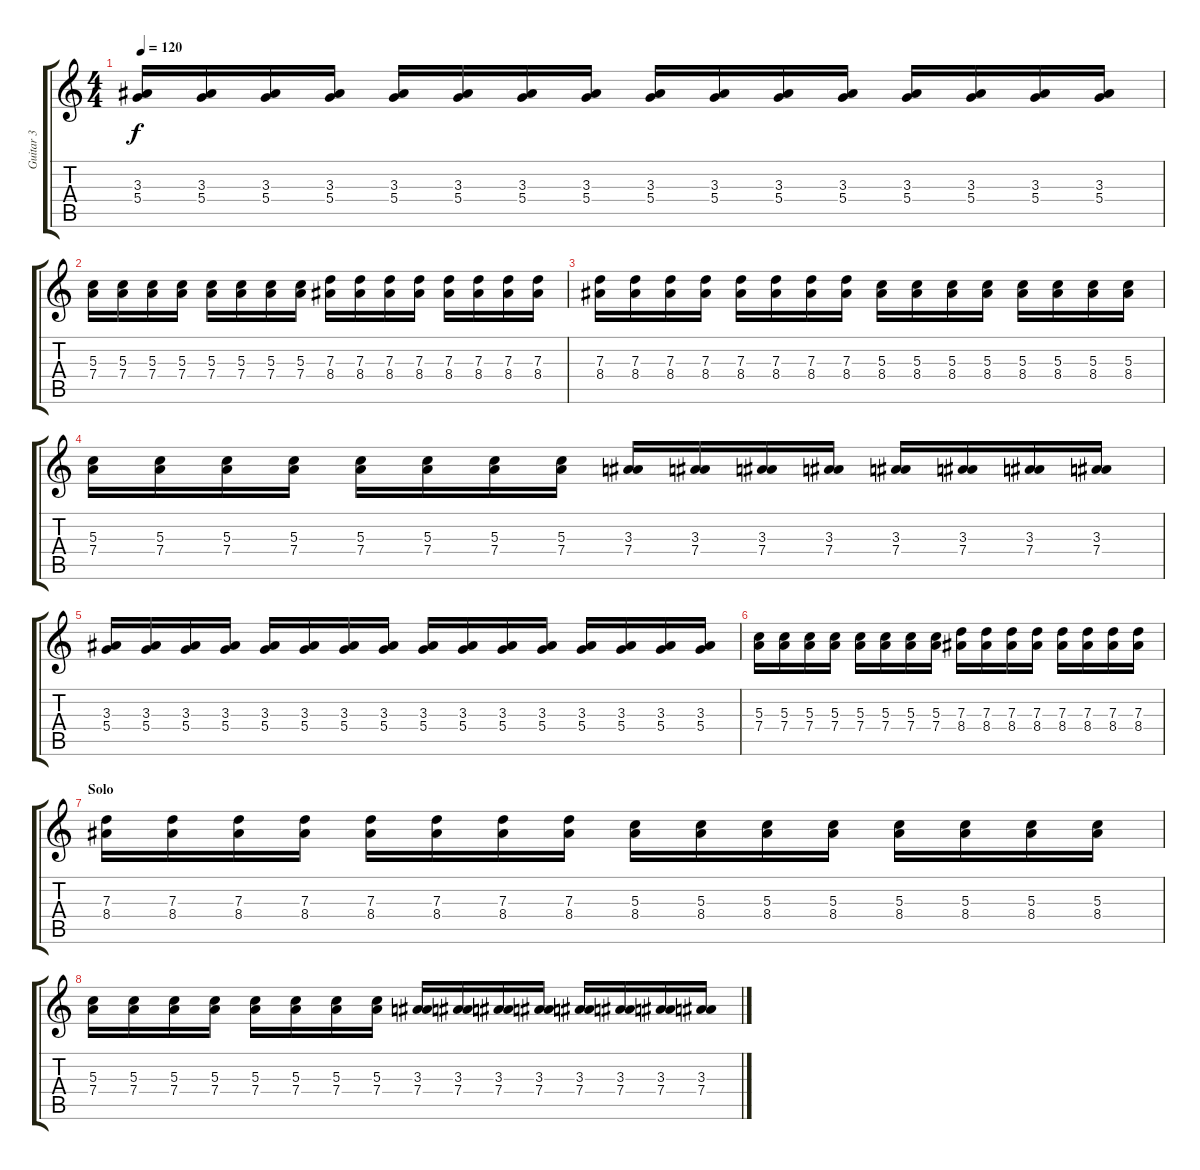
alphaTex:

\track ("Guitar 3" "Guitar 3") {instrument acousticguitarsteel}
\staff {score tabs}
\tuning (E4 B3 G3 D3 A2 E2) {hide}
\ts (4 4)
\tempo 120
\clef g2
\ks c
(3.3 5.4).16{dy f} (3.3 5.4).16 (3.3 5.4).16 (3.3 5.4).16 (3.3 5.4).16 (3.3 5.4).16 (3.3 5.4).16 (3.3 5.4).16 (3.3 5.4).16 (3.3 5.4).16 (3.3 5.4).16 (3.3 5.4).16 (3.3 5.4).16 (3.3 5.4).16 (3.3 5.4).16 (3.3 5.4).16 |
(5.3 7.4).16 (5.3 7.4).16 (5.3 7.4).16 (5.3 7.4).16 (5.3 7.4).16 (5.3 7.4).16 (5.3 7.4).16 (5.3 7.4).16 (7.3 8.4).16 (7.3 8.4).16 (7.3 8.4).16 (7.3 8.4).16 (7.3 8.4).16 (7.3 8.4).16 (7.3 8.4).16 (7.3 8.4).16 |
(7.3 8.4).16 (7.3 8.4).16 (7.3 8.4).16 (7.3 8.4).16 (7.3 8.4).16 (7.3 8.4).16 (7.3 8.4).16 (7.3 8.4).16 (5.3 8.4).16 (5.3 8.4).16 (5.3 8.4).16 (5.3 8.4).16 (5.3 8.4).16 (5.3 8.4).16 (5.3 8.4).16 (5.3 8.4).16 |
(5.3 7.4).16 (5.3 7.4).16 (5.3 7.4).16 (5.3 7.4).16 (5.3 7.4).16 (5.3 7.4).16 (5.3 7.4).16 (5.3 7.4).16 (3.3 7.4).16 (3.3 7.4).16 (3.3 7.4).16 (3.3 7.4).16 (3.3 7.4).16 (3.3 7.4).16 (3.3 7.4).16 (3.3 7.4).16 |
(3.3 5.4).16 (3.3 5.4).16 (3.3 5.4).16 (3.3 5.4).16 (3.3 5.4).16 (3.3 5.4).16 (3.3 5.4).16 (3.3 5.4).16 (3.3 5.4).16 (3.3 5.4).16 (3.3 5.4).16 (3.3 5.4).16 (3.3 5.4).16 (3.3 5.4).16 (3.3 5.4).16 (3.3 5.4).16 |
(5.3 7.4).16 (5.3 7.4).16 (5.3 7.4).16 (5.3 7.4).16 (5.3 7.4).16 (5.3 7.4).16 (5.3 7.4).16 (5.3 7.4).16 (7.3 8.4).16 (7.3 8.4).16 (7.3 8.4).16 (7.3 8.4).16 (7.3 8.4).16 (7.3 8.4).16 (7.3 8.4).16 (7.3 8.4).16 |
\section ("" "Solo")
(7.3 8.4).16 (7.3 8.4).16 (7.3 8.4).16 (7.3 8.4).16 (7.3 8.4).16 (7.3 8.4).16 (7.3 8.4).16 (7.3 8.4).16 (5.3 8.4).16 (5.3 8.4).16 (5.3 8.4).16 (5.3 8.4).16 (5.3 8.4).16 (5.3 8.4).16 (5.3 8.4).16 (5.3 8.4).16 |
(5.3 7.4).16 (5.3 7.4).16 (5.3 7.4).16 (5.3 7.4).16 (5.3 7.4).16 (5.3 7.4).16 (5.3 7.4).16 (5.3 7.4).16 (3.3 7.4).16 (3.3 7.4).16 (3.3 7.4).16 (3.3 7.4).16 (3.3 7.4).16 (3.3 7.4).16 (3.3 7.4).16 (3.3 7.4).16
